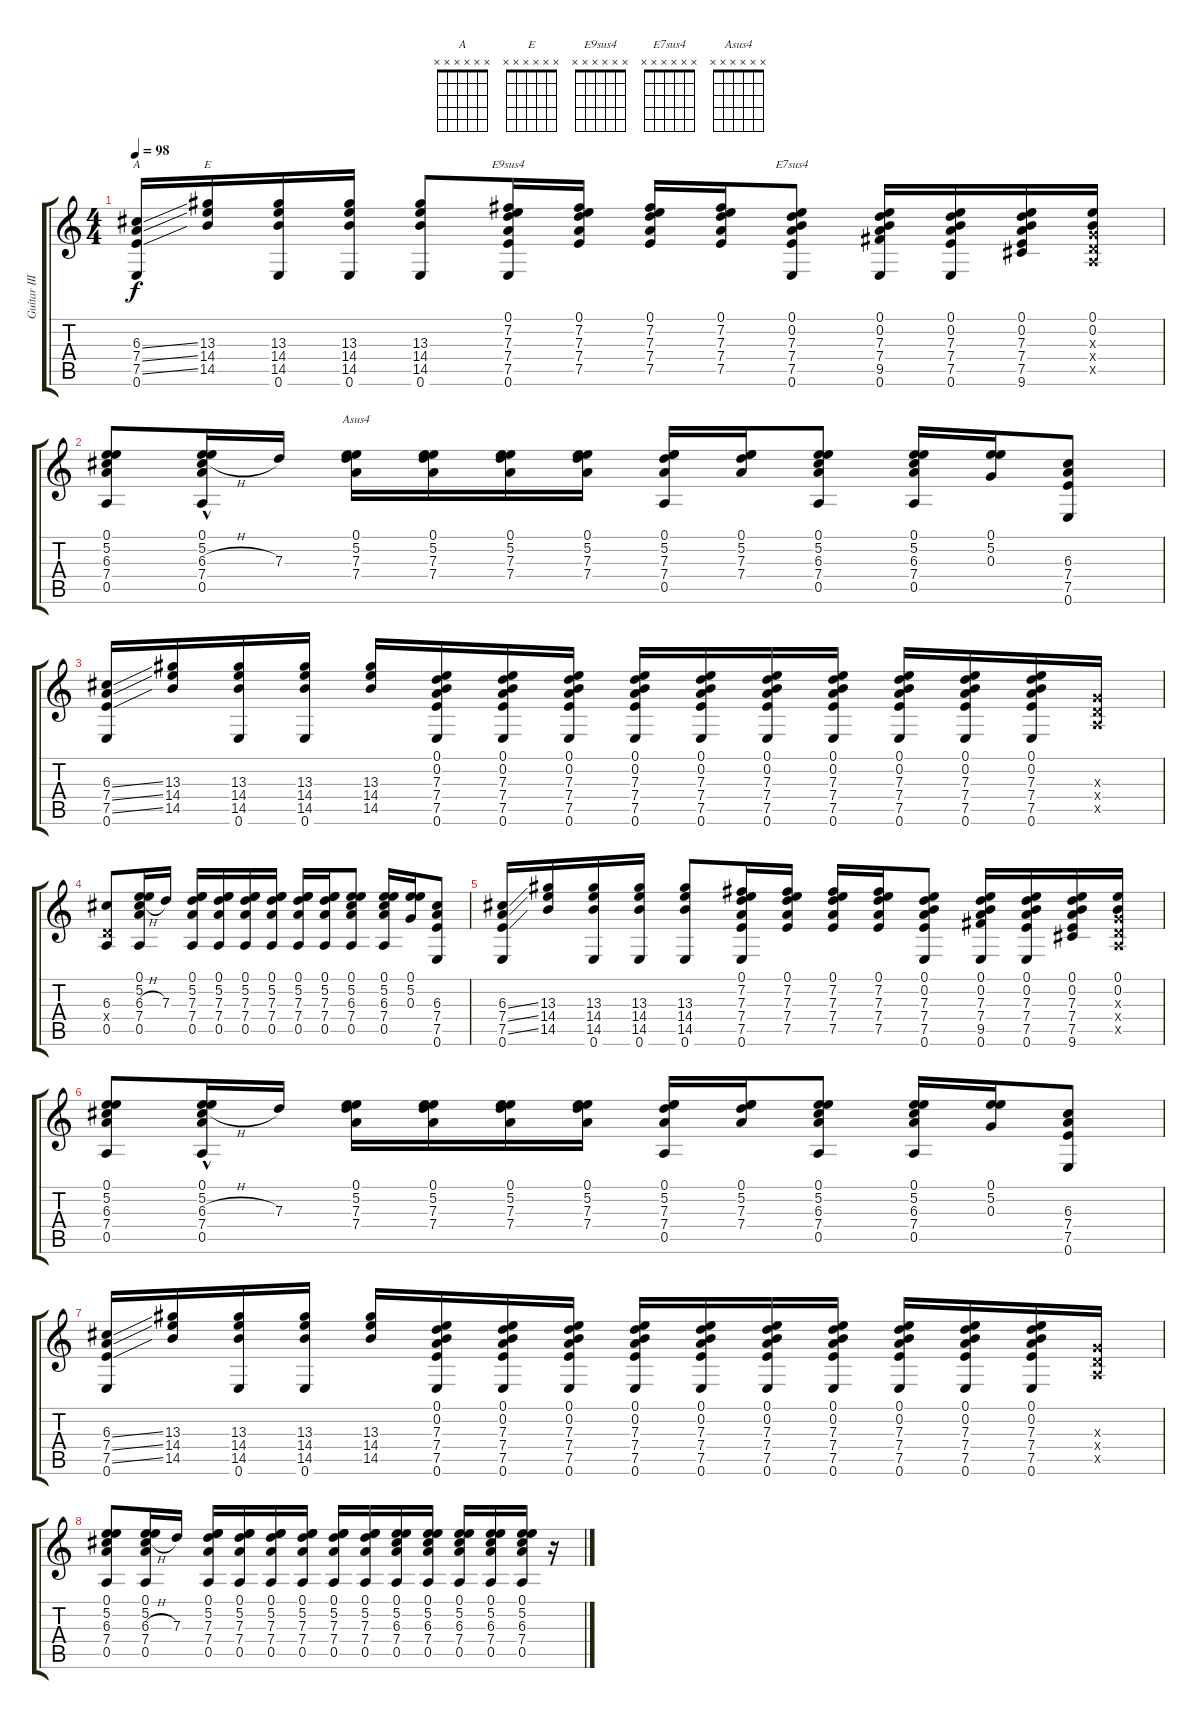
\track ("Guitar III" "Guitar III") {instrument acousticguitarsteel}
\staff {score tabs}
\tuning (E4 B3 G3 D3 A2 E2) {hide}
\chord ("A" x x x x x x) {firstfret 0}
\chord ("E" x x x x x x) {firstfret 0}
\chord ("E9sus4" x x x x x x) {firstfret 0}
\chord ("E7sus4" x x x x x x) {firstfret 0}
\chord ("Asus4" x x x x x x) {firstfret 0}
\ts (4 4)
\tempo 98
\clef g2
\ks c
(6.3{ss} 7.4{ss} 7.5{ss} 0.6).16{ch "A" dy f} (13.3 14.4 14.5).16{ch "E"} (13.3 14.4 14.5 0.6).16 (13.3 14.4 14.5 0.6).16 (13.3 14.4 14.5 0.6).8 (0.1 7.2 7.3 7.4 7.5 0.6).16{ch "E9sus4"} (0.1 7.2 7.3 7.4 7.5).16 (0.1 7.2 7.3 7.4 7.5).16 (0.1 7.2 7.3 7.4 7.5).16 (0.1 0.2 7.3 7.4 7.5 0.6).8{ch "E7sus4"} (0.1 0.2 7.3 7.4 9.5 0.6).16 (0.1 0.2 7.3 7.4 7.5 0.6).16 (0.1 0.2 7.3 7.4 7.5 9.6).16 (0.1 0.2 0.3{x} 0.4{x} 0.5{x}).16 |
(0.1 5.2 6.3 7.4 0.5).8 (0.1 5.2 6.3{h} 7.4 0.5{hac}).16 7.3.16 (0.1 5.2 7.3 7.4).16{ch "Asus4"} (0.1 5.2 7.3 7.4).16 (0.1 5.2 7.3 7.4).16 (0.1 5.2 7.3 7.4).16 (0.1 5.2 7.3 7.4 0.5).16 (0.1 5.2 7.3 7.4).16 (0.1 5.2 6.3 7.4 0.5).8 (0.1 5.2 6.3 7.4 0.5).16 (0.1 5.2 0.3).16 (6.3 7.4 7.5 0.6).8 |
(6.3{ss} 7.4{ss} 7.5{ss} 0.6).16 (13.3 14.4 14.5).16 (13.3 14.4 14.5 0.6).16 (13.3 14.4 14.5 0.6).16 (13.3 14.4 14.5).16 (0.1 0.2 7.3 7.4 7.5 0.6).16 (0.1 0.2 7.3 7.4 7.5 0.6).16 (0.1 0.2 7.3 7.4 7.5 0.6).16 (0.1 0.2 7.3 7.4 7.5 0.6).16 (0.1 0.2 7.3 7.4 7.5 0.6).16 (0.1 0.2 7.3 7.4 7.5 0.6).16 (0.1 0.2 7.3 7.4 7.5 0.6).16 (0.1 0.2 7.3 7.4 7.5 0.6).16 (0.1 0.2 7.3 7.4 7.5 0.6).16 (0.1 0.2 7.3 7.4 7.5 0.6).16 (0.3{x} 0.4{x} 0.5{x}).16 |
(6.3 0.4{x} 0.5).8 (0.1 5.2 6.3{h} 7.4 0.5).16 7.3.16 (0.1 5.2 7.3 7.4 0.5).16 (0.1 5.2 7.3 7.4 0.5).16 (0.1 5.2 7.3 7.4 0.5).16 (0.1 5.2 7.3 7.4 0.5).16 (0.1 5.2 7.3 7.4 0.5).16 (0.1 5.2 7.3 7.4 0.5).16 (0.1 5.2 6.3 7.4 0.5).8 (0.1 5.2 6.3 7.4 0.5).16 (0.1 5.2 0.3).16 (6.3 7.4 7.5 0.6).8 |
(6.3{ss} 7.4{ss} 7.5{ss} 0.6).16 (13.3 14.4 14.5).16 (13.3 14.4 14.5 0.6).16 (13.3 14.4 14.5 0.6).16 (13.3 14.4 14.5 0.6).8 (0.1 7.2 7.3 7.4 7.5 0.6).16 (0.1 7.2 7.3 7.4 7.5).16 (0.1 7.2 7.3 7.4 7.5).16 (0.1 7.2 7.3 7.4 7.5).16 (0.1 0.2 7.3 7.4 7.5 0.6).8 (0.1 0.2 7.3 7.4 9.5 0.6).16 (0.1 0.2 7.3 7.4 7.5 0.6).16 (0.1 0.2 7.3 7.4 7.5 9.6).16 (0.1 0.2 0.3{x} 0.4{x} 0.5{x}).16 |
(0.1 5.2 6.3 7.4 0.5).8 (0.1 5.2 6.3{h} 7.4 0.5{hac}).16 7.3.16 (0.1 5.2 7.3 7.4).16 (0.1 5.2 7.3 7.4).16 (0.1 5.2 7.3 7.4).16 (0.1 5.2 7.3 7.4).16 (0.1 5.2 7.3 7.4 0.5).16 (0.1 5.2 7.3 7.4).16 (0.1 5.2 6.3 7.4 0.5).8 (0.1 5.2 6.3 7.4 0.5).16 (0.1 5.2 0.3).16 (6.3 7.4 7.5 0.6).8 |
(6.3{ss} 7.4{ss} 7.5{ss} 0.6).16 (13.3 14.4 14.5).16 (13.3 14.4 14.5 0.6).16 (13.3 14.4 14.5 0.6).16 (13.3 14.4 14.5).16 (0.1 0.2 7.3 7.4 7.5 0.6).16 (0.1 0.2 7.3 7.4 7.5 0.6).16 (0.1 0.2 7.3 7.4 7.5 0.6).16 (0.1 0.2 7.3 7.4 7.5 0.6).16 (0.1 0.2 7.3 7.4 7.5 0.6).16 (0.1 0.2 7.3 7.4 7.5 0.6).16 (0.1 0.2 7.3 7.4 7.5 0.6).16 (0.1 0.2 7.3 7.4 7.5 0.6).16 (0.1 0.2 7.3 7.4 7.5 0.6).16 (0.1 0.2 7.3 7.4 7.5 0.6).16 (0.3{x} 0.4{x} 0.5{x}).16 |
(0.1 5.2 6.3 7.4 0.5).8 (0.1 5.2 6.3{h} 7.4 0.5).16 7.3.16 (0.1 5.2 7.3 7.4 0.5).16 (0.1 5.2 7.3 7.4 0.5).16 (0.1 5.2 7.3 7.4 0.5).16 (0.1 5.2 7.3 7.4 0.5).16 (0.1 5.2 7.3 7.4 0.5).16 (0.1 5.2 7.3 7.4 0.5).16 (0.1 5.2 6.3 7.4 0.5).16 (0.1 5.2 6.3 7.4 0.5).16 (0.1 5.2 6.3 7.4 0.5).16 (0.1 5.2 6.3 7.4 0.5).16 (0.1 5.2 6.3 7.4 0.5).16 r.16
